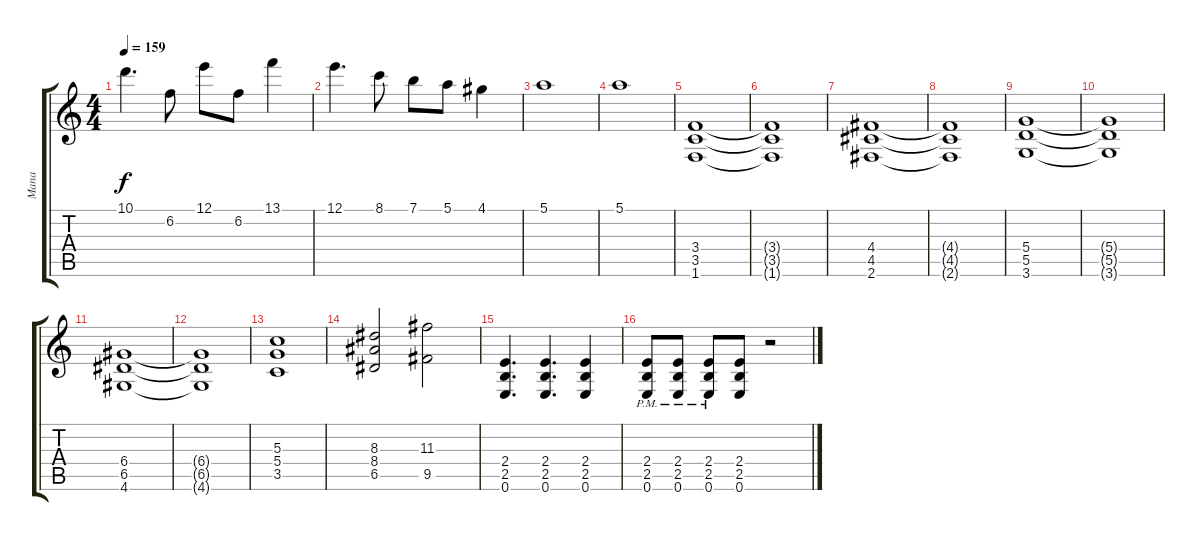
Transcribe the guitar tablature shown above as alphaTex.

\track ("Mana" "Mana") {instrument overdrivenguitar}
\staff {score tabs}
\tuning (E4 B3 G3 D3 A2 E2) {hide}
\ts (4 4)
\tempo 159
\clef g2
\ks c
10.1.4{d dy f} 6.2.8 12.1.8 6.2.8 13.1.4 |
12.1.4{d} 8.1.8 7.1.8 5.1.8 4.1.4 |
5.1.1 |
5.1.1 |
(3.4 3.5 1.6).1 |
(3.4{t} 3.5{t} 1.6{t}).1 |
(4.4 4.5 2.6).1 |
(4.4{t} 4.5{t} 2.6{t}).1 |
(5.4 5.5 3.6).1 |
(5.4{t} 5.5{t} 3.6{t}).1 |
(6.4 6.5 4.6).1 |
(6.4{t} 6.5{t} 4.6{t}).1 |
(5.3 5.4 3.5).1 |
(8.3 8.4 6.5).2 (11.3 9.5).2 |
(2.4 2.5 0.6).4{d} (2.4 2.5 0.6).4{d} (2.4 2.5 0.6).4 |
(2.4{pm} 2.5{pm} 0.6{pm}).8 (2.4{pm} 2.5{pm} 0.6{pm}).8 (2.4{pm} 2.5{pm} 0.6{pm}).8 (2.4 2.5 0.6).8 r.2
